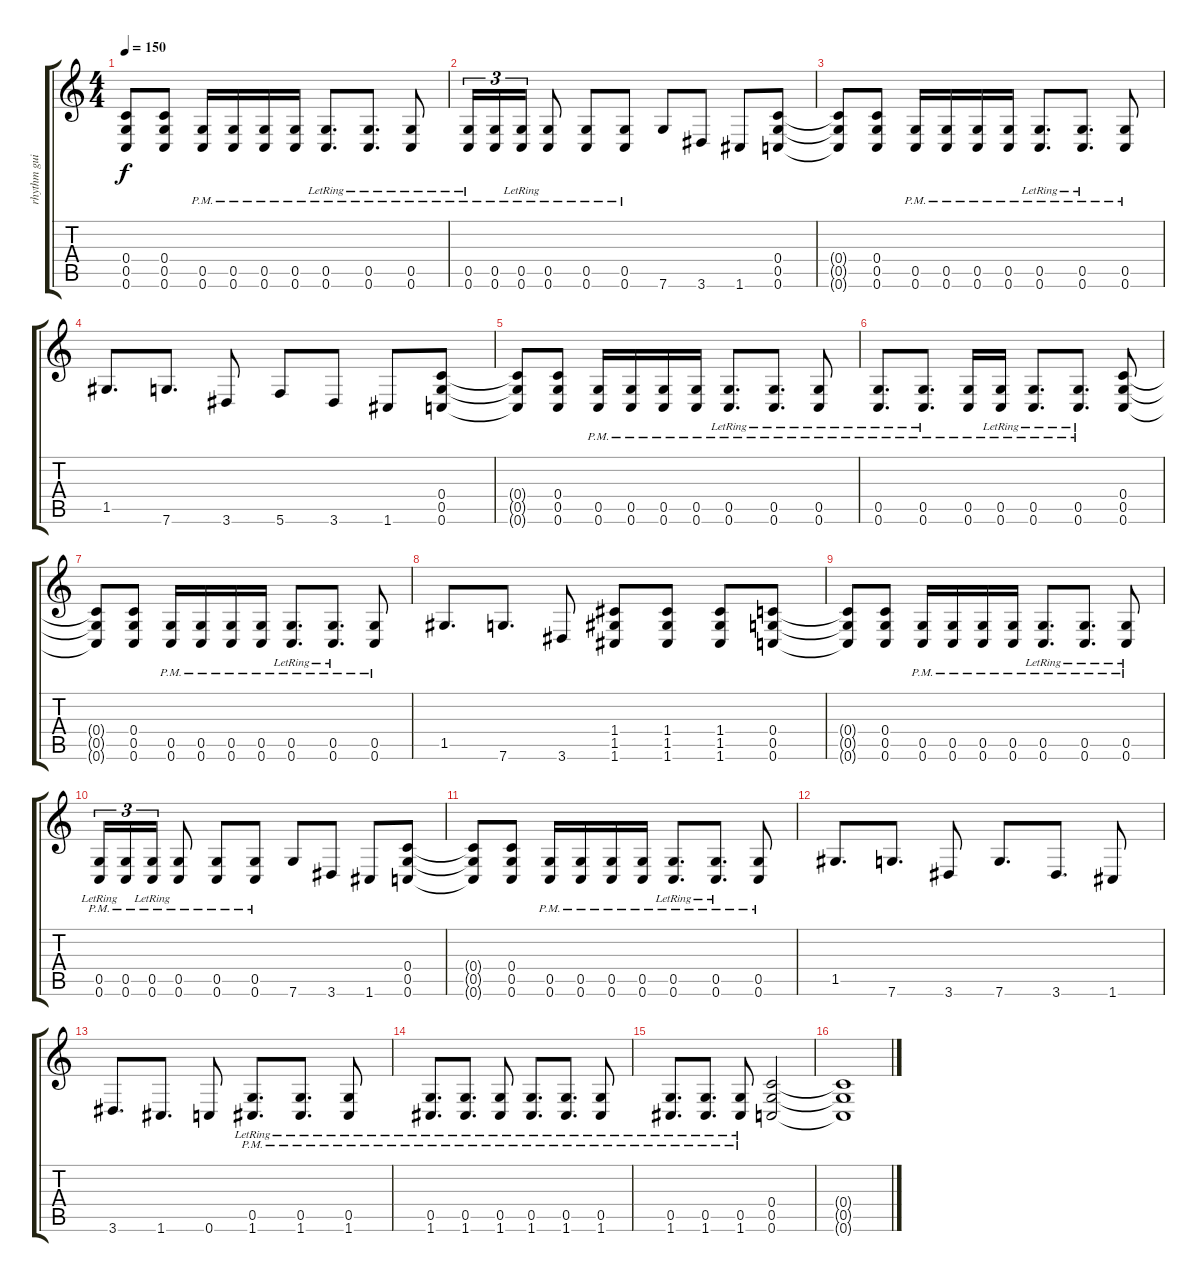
\track ("rhythm guitar" "rhythm gui") {instrument distortionguitar}
\staff {score tabs}
\tuning (D4 A3 F3 C3 G2 C2) {hide}
\ts (4 4)
\tempo 150
\clef g2
\ks c
(0.4{t} 0.5{t} 0.6{t}).8{dy f} (0.4 0.5 0.6).8 (0.5{pm} 0.6{pm}).16 (0.5{pm} 0.6{pm}).16 (0.5{pm} 0.6{pm}).16 (0.5{pm} 0.6{pm}).16 (0.5{pm lr} 0.6{pm lr}).8{d} (0.5{pm lr} 0.6{pm lr}).8{d} (0.5{pm lr} 0.6{pm lr}).8 |
(0.5{pm lr} 0.6{pm lr}).16{tu (3 2)} (0.5{pm} 0.6{pm}).16{tu (3 2)} (0.5{pm lr} 0.6{pm lr}).16{tu (3 2)} (0.5{pm} 0.6{pm}).8 (0.5{pm} 0.6{pm}).8 (0.5{pm} 0.6{pm}).8 7.6.8 3.6.8 1.6.8 (0.4 0.5 0.6).8 |
(0.4{t} 0.5{t} 0.6{t}).8 (0.4 0.5 0.6).8 (0.5{pm} 0.6{pm}).16 (0.5{pm} 0.6{pm}).16 (0.5{pm} 0.6{pm}).16 (0.5{pm} 0.6{pm}).16 (0.5{pm lr} 0.6{pm lr}).8{d} (0.5{pm lr} 0.6{pm lr}).8{d} (0.5{pm} 0.6{pm}).8 |
1.5.8{d} 7.6.8{d} 3.6.8 5.6.8 3.6.8 1.6.8 (0.4 0.5 0.6).8 |
(0.4{t} 0.5{t} 0.6{t}).8 (0.4 0.5 0.6).8 (0.5{pm} 0.6{pm}).16 (0.5{pm} 0.6{pm}).16 (0.5{pm} 0.6{pm}).16 (0.5{pm} 0.6{pm}).16 (0.5{pm lr} 0.6{pm lr}).8{d} (0.5{pm lr} 0.6{pm lr}).8{d} (0.5{pm lr} 0.6{pm lr}).8 |
(0.5{pm lr} 0.6{pm lr}).8{d} (0.5{pm lr} 0.6{pm lr}).8{d} (0.5{pm} 0.6{pm}).16 (0.5{pm lr} 0.6{pm lr}).16 (0.5{pm lr} 0.6{pm lr}).8{d} (0.5{pm lr} 0.6{pm lr}).8{d} (0.4 0.5 0.6).8 |
(0.4{t} 0.5{t} 0.6{t}).8 (0.4 0.5 0.6).8 (0.5{pm} 0.6{pm}).16 (0.5{pm} 0.6{pm}).16 (0.5{pm} 0.6{pm}).16 (0.5{pm} 0.6{pm}).16 (0.5{pm lr} 0.6{pm lr}).8{d} (0.5{pm lr} 0.6{pm lr}).8{d} (0.5{pm} 0.6{pm}).8 |
1.5.8{d} 7.6.8{d} 3.6.8 (1.4 1.5 1.6).8 (1.4 1.5 1.6).8 (1.4 1.5 1.6).8 (0.4 0.5 0.6).8 |
(0.4{t} 0.5{t} 0.6{t}).8 (0.4 0.5 0.6).8 (0.5{pm} 0.6{pm}).16 (0.5{pm} 0.6{pm}).16 (0.5{pm} 0.6{pm}).16 (0.5{pm} 0.6{pm}).16 (0.5{pm lr} 0.6{pm lr}).8{d} (0.5{pm lr} 0.6{pm lr}).8{d} (0.5{pm lr} 0.6{pm lr}).8 |
(0.5{pm lr} 0.6{pm lr}).16{tu (3 2)} (0.5{pm} 0.6{pm}).16{tu (3 2)} (0.5{pm lr} 0.6{pm lr}).16{tu (3 2)} (0.5{pm} 0.6{pm}).8 (0.5{pm} 0.6{pm}).8 (0.5{pm} 0.6{pm}).8 7.6.8 3.6.8 1.6.8 (0.4 0.5 0.6).8 |
(0.4{t} 0.5{t} 0.6{t}).8 (0.4 0.5 0.6).8 (0.5{pm} 0.6{pm}).16 (0.5{pm} 0.6{pm}).16 (0.5{pm} 0.6{pm}).16 (0.5{pm} 0.6{pm}).16 (0.5{pm lr} 0.6{pm lr}).8{d} (0.5{pm lr} 0.6{pm lr}).8{d} (0.5{pm} 0.6{pm}).8 |
1.5.8{d} 7.6.8{d} 3.6.8 7.6.8{d} 3.6.8{d} 1.6.8 |
3.6.8{d} 1.6.8{d} 0.6.8 (0.5{pm lr} 1.6{pm lr}).8{d} (0.5{pm lr} 1.6{pm lr}).8{d} (0.5{pm lr} 1.6{pm lr}).8 |
(0.5{pm lr} 1.6{pm lr}).8{d} (0.5{pm lr} 1.6{pm lr}).8{d} (0.5{pm lr} 1.6{pm lr}).8 (0.5{pm lr} 1.6{pm lr}).8{d} (0.5{pm lr} 1.6{pm lr}).8{d} (0.5{pm lr} 1.6{pm lr}).8 |
(0.5{pm lr} 1.6{pm lr}).8{d} (0.5{pm lr} 1.6{pm lr}).8{d} (0.5{pm lr} 1.6{pm lr}).8 (0.4 0.5 0.6).2 |
(0.4{t} 0.5{t} 0.6{t}).1
